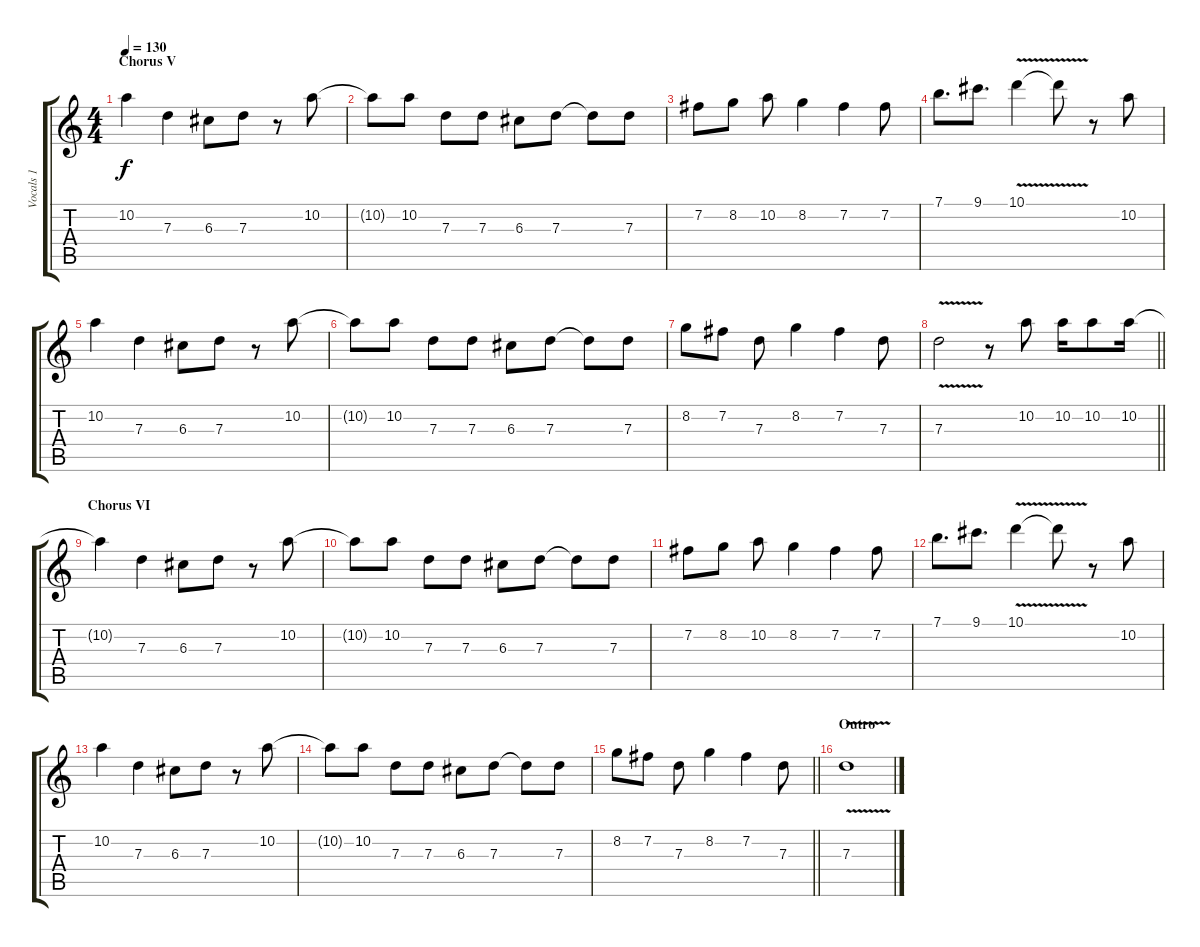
\track ("Vocals 1" "Vocals 1") {instrument distortionguitar}
\staff {score tabs}
\tuning (E4 B3 G3 D3 A2 E2) {hide}
\ts (4 4)
\section ("" "Chorus V")
\tempo 130
\clef g2
\ks c
10.2{t}.4{dy f} 7.3.4 6.3.8 7.3.8 r.8 10.2.8 |
10.2{t}.8 10.2.8 7.3.8 7.3.8 6.3.8 7.3.8 7.3{t}.8 7.3.8 |
7.2.8 8.2.8 10.2.8 8.2.4 7.2.4 7.2.8 |
7.1.8{d} 9.1.8{d} 10.1{v}.4 10.1{t}.8 r.8 10.2.8 |
10.2.4 7.3.4 6.3.8 7.3.8 r.8 10.2.8 |
10.2{t}.8 10.2.8 7.3.8 7.3.8 6.3.8 7.3.8 7.3{t}.8 7.3.8 |
8.2.8 7.2.8 7.3.8 8.2.4 7.2.4 7.3.8 |
\barLineRight lightlight
7.3{v}.2 r.8 10.2.8 10.2.16 10.2.8 10.2.16 |
\section ("" "Chorus VI")
10.2{t}.4 7.3.4 6.3.8 7.3.8 r.8 10.2.8 |
10.2{t}.8 10.2.8 7.3.8 7.3.8 6.3.8 7.3.8 7.3{t}.8 7.3.8 |
7.2.8 8.2.8 10.2.8 8.2.4 7.2.4 7.2.8 |
7.1.8{d} 9.1.8{d} 10.1{v}.4 10.1{t}.8 r.8 10.2.8 |
10.2.4 7.3.4 6.3.8 7.3.8 r.8 10.2.8 |
10.2{t}.8 10.2.8 7.3.8 7.3.8 6.3.8 7.3.8 7.3{t}.8 7.3.8 |
\barLineRight lightlight
8.2.8 7.2.8 7.3.8 8.2.4 7.2.4 7.3.8 |
\section ("" "Outro")
7.3{v}.1
